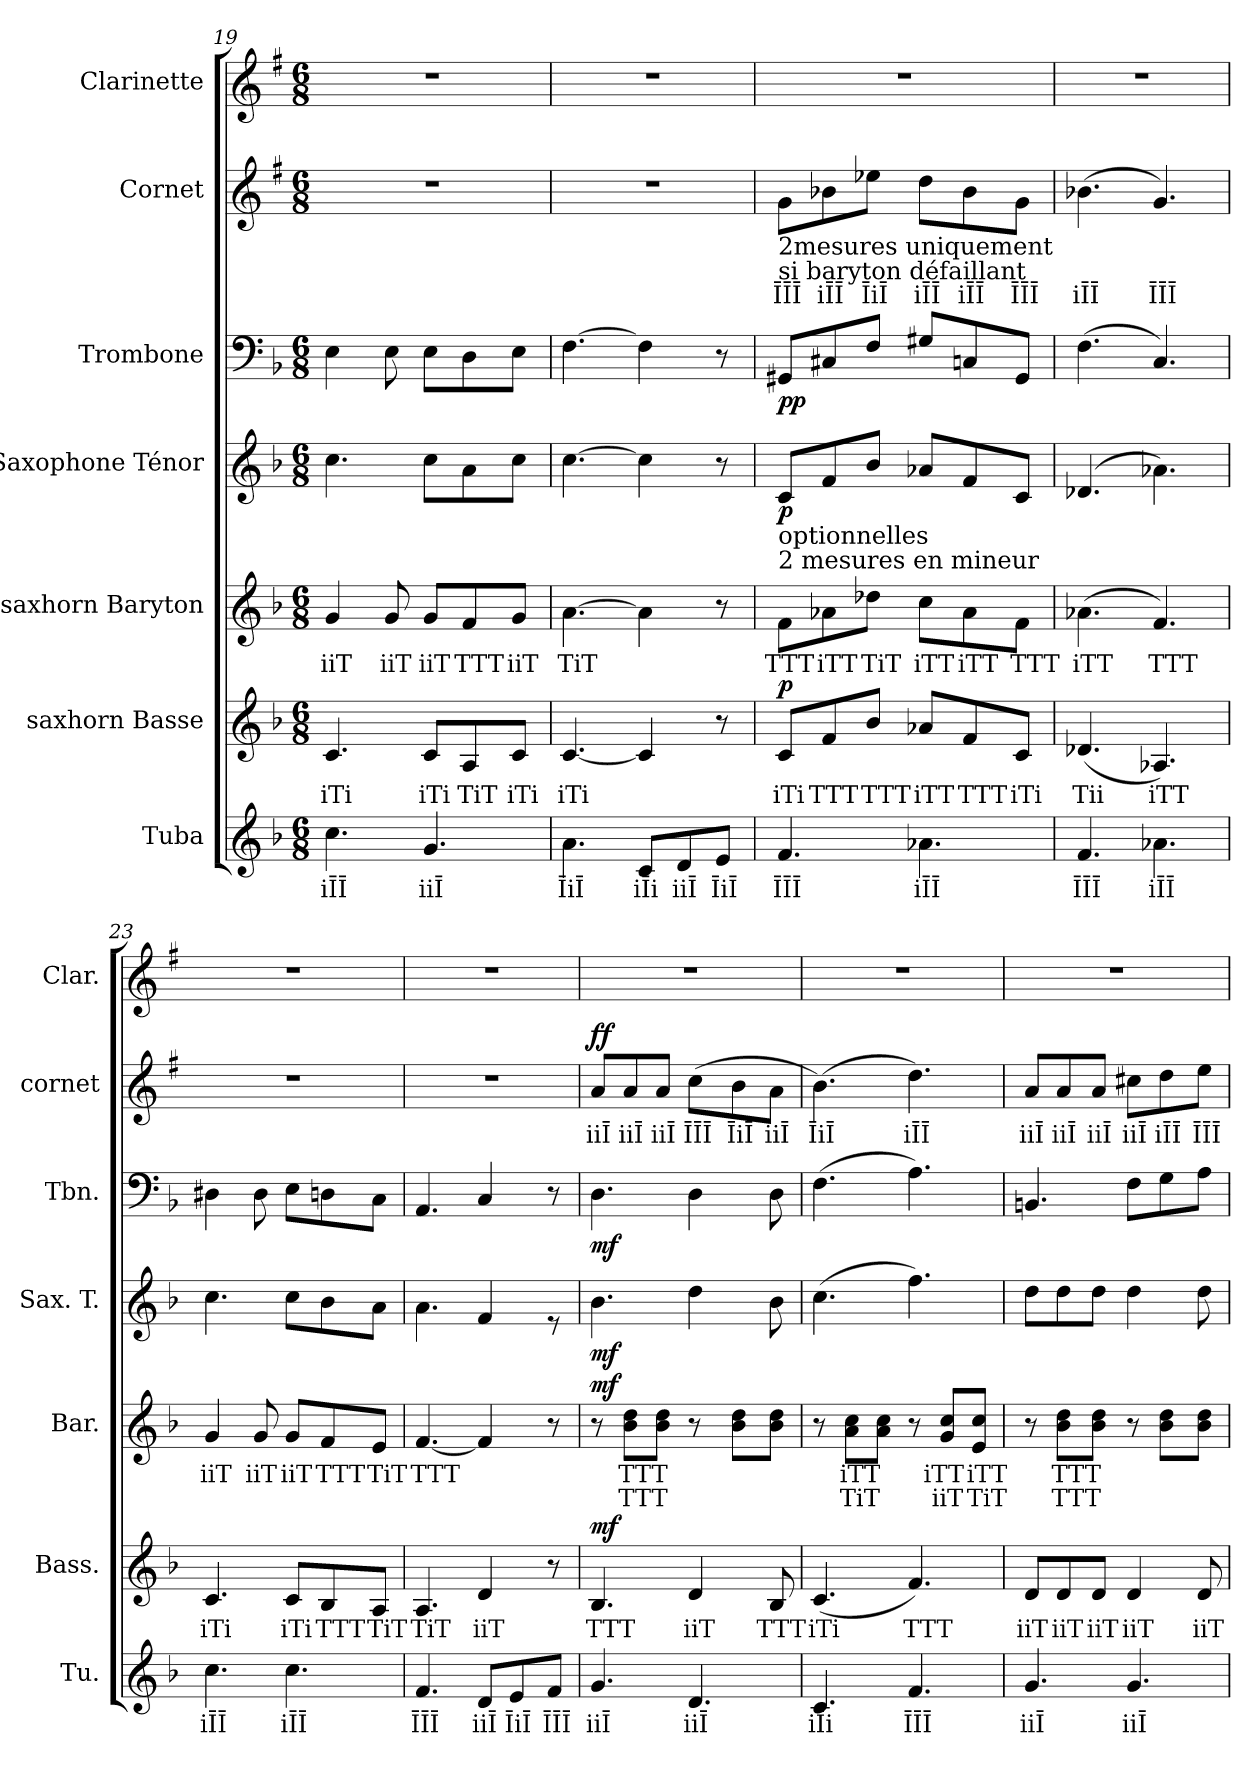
**kern	**text	**kern	**text	**dynam	**kern	**text	**text	**dynam	**kern	**dynam	**kern	**dynam	**kern	**text	**dynam	**kern
*part7	*part7	*part6	*part6	*part6	*part5	*part5	*part5	*part5	*part4	*part4	*part3	*part3	*part2	*part2	*part2	*part1
*staff7	*staff7	*staff6	*staff6	*staff6	*staff5	*staff5	*staff5	*staff5	*staff4	*staff4	*staff3	*staff3	*staff2	*staff2	*staff2	*staff1
*I"Tuba	*	*I"saxhorn Basse	*	*	*I"saxhorn Baryton	*	*	*	*I"Saxophone Ténor	*	*I"Trombone	*	*I"Cornet	*	*	*I"Clarinette
*I'Tu.	*	*I'Bass.	*	*	*I'Bar.	*	*	*	*I'Sax. T.	*	*I'Tbn.	*	*I'cornet	*	*	*I'Clar.
*clefG2	*	*clefG2	*	*	*clefG2	*	*	*	*clefG2	*	*clefF4	*	*clefG2	*	*	*clefG2
*ITrd15c26	*	*ITrd8c14	*	*	*ITrd8c14	*	*	*	*ITrd8c14	*	*	*	*ITrd1c2	*	*	*ITrd1c2
*k[b-]	*	*k[b-]	*	*	*k[b-]	*	*	*	*k[b-]	*	*k[b-]	*	*k[b-]	*	*	*k[b-]
*M6/8	*	*M6/8	*	*	*M6/8	*	*	*	*M6/8	*	*M6/8	*	*M6/8	*	*	*M6/8
=19	=19	=19	=19	=19	=19	=19	=19	=19	=19	=19	=19	=19	=19	=19	=19	=19
!	!LO:LY:b	!	!LO:LY:b	!	!	!LO:LY:b	!	!	!	!	!	!	!	!	!	!
4.C\	iĪĪ	4.C/	iTi	.	4G/	iiT	.	.	4.c\	.	4E\	.	2.r	.	.	2.r
!	!	!	!	!	!	!LO:LY:b	!	!	!	!	!	!	!	!	!	!
.	.	.	.	.	8G/	iiT	.	.	.	.	8E\	.	.	.	.	.
!	!LO:LY:b	!	!LO:LY:b	!	!	!LO:LY:b	!	!	!	!	!	!	!	!	!	!
4.GG/	iiĪ	8C/L	iTi	.	8G/L	iiT	.	.	8c\L	.	8E\L	.	.	.	.	.
!	!	!	!LO:LY:b	!	!	!LO:LY:b	!	!	!	!	!	!	!	!	!	!
.	.	8AA/	TiT	.	8F/	TTT	.	.	8A\	.	8D\	.	.	.	.	.
!	!	!	!LO:LY:b	!	!	!LO:LY:b	!	!	!	!	!	!	!	!	!	!
.	.	8C/J	iTi	.	8G/J	iiT	.	.	8c\J	.	8E\J	.	.	.	.	.
=20	=20	=20	=20	=20	=20	=20	=20	=20	=20	=20	=20	=20	=20	=20	=20	=20
!	!LO:LY:b	!	!LO:LY:b	!	!	!LO:LY:b	!	!	!	!	!	!	!	!	!	!
4.AA\	ĪiĪ	[4.C/	iTi	.	[4.A\	TiT	.	.	[4.c\	.	[4.F\	.	2.r	.	.	2.r
!	!LO:LY:b	!	!	!	!	!	!	!	!	!	!	!	!	!	!	!
8CC/L	iĪi	4C/]	.	.	4A\]	.	.	.	4c\]	.	4F\]	.	.	.	.	.
!	!LO:LY:b	!	!	!	!	!	!	!	!	!	!	!	!	!	!	!
8DD/	iiĪ	.	.	.	.	.	.	.	.	.	.	.	.	.	.	.
!	!LO:LY:b	!	!	!	!	!	!	!	!	!	!	!	!	!	!	!
8EE/J	ĪiĪ	8r	.	.	8r	.	.	.	8r	.	8r	.	.	.	.	.
=21	=21	=21	=21	=21	=21	=21	=21	=21	=21	=21	=21	=21	=21	=21	=21	=21
!	!	!	!	!	!	!	!	!	!	!	!	!	!LO:TX:b:t=2mesures uniquement	!	!	!
!	!	!	!	!	!	!	!	!	!	!	!	!	!LO:TX:b:t=si baryton défaillant	!	!	!
!	!	!	!	!	!LO:TX:a:t=2 mesures en mineur	!	!	!	!	!	!	!	!	!	!	!
!	!	!	!	!	!LO:TX:a:t=optionnelles	!	!	!	!	!	!	!	!	!	!	!
!	!LO:LY:b	!	!LO:LY:b	!LO:DY:b	!	!LO:LY:b	!	!	!	!LO:DY:b	!	!LO:DY:b	!	!LO:LY:b	!	!
4.FF/	ĪĪĪ	8C/L	iTi	p	8F\L	TTT	.	.	8C/L	p	8GG#X/L	pp	8f\L	ĪĪĪ	.	2.r
!	!	!	!LO:LY:b	!	!	!LO:LY:b	!	!	!	!	!	!	!	!LO:LY:b	!	!
.	.	8F/	TTT	.	8A-X\	iTT	.	.	8F/	.	8C#X/	.	8a-X\	iĪĪ	.	.
!	!	!	!LO:LY:b	!	!	!LO:LY:b	!	!	!	!	!	!	!	!LO:LY:b	!	!
.	.	8B-/J	TTT	.	8d-X\J	TiT	.	.	8B-/J	.	8F/J	.	8dd-X\J	ĪiĪ	.	.
!	!LO:LY:b	!	!LO:LY:b	!	!	!LO:LY:b	!	!	!	!	!	!	!	!LO:LY:b	!	!
4.AA-X\	iĪĪ	8A-X/L	iTT	.	8c\L	iTT	.	.	8A-X/L	.	8G#X/L	.	8cc\L	iĪĪ	.	.
!	!	!	!LO:LY:b	!	!	!LO:LY:b	!	!	!	!	!	!	!	!LO:LY:b	!	!
.	.	8F/	TTT	.	8A-\	iTT	.	.	8F/	.	8Cn/	.	8a-\	iĪĪ	.	.
!	!	!	!LO:LY:b	!	!	!LO:LY:b	!	!	!	!	!	!	!	!LO:LY:b	!	!
.	.	8C/J	iTi	.	8F\J	TTT	.	.	8C/J	.	8GG#/J	.	8f\J	ĪĪĪ	.	.
=22	=22	=22	=22	=22	=22	=22	=22	=22	=22	=22	=22	=22	=22	=22	=22	=22
!	!LO:LY:b	!	!LO:LY:b	!	!	!LO:LY:b	!	!	!	!	!	!	!	!LO:LY:b	!	!
4.FF/	ĪĪĪ	(<4.D-X/	Tii	.	(>4.A-X\	iTT	.	.	(>4.D-X/	.	(>4.F\	.	(>4.a-X\	iĪĪ	.	2.r
!	!LO:LY:b	!	!LO:LY:b	!	!	!LO:LY:b	!	!	!	!	!	!	!	!LO:LY:b	!	!
4.AA-X\	iĪĪ	4.AA-X/)	iTT	.	4.F/)	TTT	.	.	4.A-X\)	.	4.C/)	.	4.f/)	ĪĪĪ	.	.
!!LO:PB:g=z
=23	=23	=23	=23	=23	=23	=23	=23	=23	=23	=23	=23	=23	=23	=23	=23	=23
!	!LO:LY:b	!	!LO:LY:b	!	!	!LO:LY:b	!	!	!	!	!	!	!	!	!	!
4.C\	iĪĪ	4.C/	iTi	.	4G/	iiT	.	.	4.c\	.	4D#X\	.	2.r	.	.	2.r
!	!	!	!	!	!	!LO:LY:b	!	!	!	!	!	!	!	!	!	!
.	.	.	.	.	8G/	iiT	.	.	.	.	8D#\	.	.	.	.	.
!	!LO:LY:b	!	!LO:LY:b	!	!	!LO:LY:b	!	!	!	!	!	!	!	!	!	!
4.C\	iĪĪ	8C/L	iTi	.	8G/L	iiT	.	.	8c\L	.	8E\L	.	.	.	.	.
!	!	!	!LO:LY:b	!	!	!LO:LY:b	!	!	!	!	!	!	!	!	!	!
.	.	8BB-/	TTT	.	8F/	TTT	.	.	8B-\	.	8Dn\	.	.	.	.	.
!	!	!	!LO:LY:b	!	!	!LO:LY:b	!	!	!	!	!	!	!	!	!	!
.	.	8AA/J	TiT	.	8E/J	TiT	.	.	8A\J	.	8C\J	.	.	.	.	.
=24	=24	=24	=24	=24	=24	=24	=24	=24	=24	=24	=24	=24	=24	=24	=24	=24
!	!LO:LY:b	!	!LO:LY:b	!	!	!LO:LY:b	!	!	!	!	!	!	!	!	!	!
4.FF/	ĪĪĪ	4.AA/	TiT	.	[4.F/	TTT	.	.	4.A\	.	4.AA/	.	2.r	.	.	2.r
!	!LO:LY:b	!	!LO:LY:b	!	!	!	!	!	!	!	!	!	!	!	!	!
8DDi/L	iiĪ	4Di/	iiT	.	4F/]	.	.	.	4F/	.	4Ci/	.	.	.	.	.
!	!LO:LY:b	!	!	!	!	!	!	!	!	!	!	!	!	!	!	!
8EE/	ĪiĪ	.	.	.	.	.	.	.	.	.	.	.	.	.	.	.
!	!LO:LY:b	!	!	!	!	!	!	!	!	!	!	!	!	!	!	!
8FF/J	ĪĪĪ	8r	.	.	8r	.	.	.	8re	.	8r	.	.	.	.	.
=25	=25	=25	=25	=25	=25	=25	=25	=25	=25	=25	=25	=25	=25	=25	=25	=25
!	!LO:LY:b	!	!LO:LY:b	!LO:DY:b	!	!	!	!LO:DY:b	!	!LO:DY:b	!	!LO:DY:b	!	!LO:LY:b	!LO:DY:b	!
4.GG/	iiĪ	4.BB-/	TTT	mf	8r	.	.	mf	4.B-\	mf	4.D\	mf	8g/L	iiĪ	ff	2.r
!	!	!	!	!	!	!LO:LY:b	!LO:LY:b	!	!	!	!	!	!	!LO:LY:b	!	!
.	.	.	.	.	8B-\ 8d\L	TTT	TTT	.	.	.	.	.	8g/	iiĪ	.	.
!	!	!	!	!	!	!	!	!	!	!	!	!	!	!LO:LY:b	!	!
.	.	.	.	.	8B-\ 8d\J	.	.	.	.	.	.	.	8g/J	iiĪ	.	.
!	!LO:LY:b	!	!LO:LY:b	!	!	!	!	!	!	!	!	!	!	!LO:LY:b	!	!
4.DD/	iiĪ	4D/	iiT	.	8r	.	.	.	4d\	.	4D\	.	(>8b-\L	ĪĪĪ	.	.
!	!	!	!	!	!	!	!	!	!	!	!	!	!	!LO:LY:b	!	!
.	.	.	.	.	8B-\ 8d\L	.	.	.	.	.	.	.	8a\	ĪiĪ	.	.
!	!	!	!LO:LY:b	!	!	!	!	!	!	!	!	!	!	!LO:LY:b	!	!
.	.	8BB-/	TTT	.	8B-\ 8d\J	.	.	.	8B-\	.	8D\	.	8g\J	iiĪ	.	.
=26	=26	=26	=26	=26	=26	=26	=26	=26	=26	=26	=26	=26	=26	=26	=26	=26
!	!LO:LY:b	!	!LO:LY:b	!	!	!	!	!	!	!	!	!	!	!LO:LY:b	!	!
4.CC/	iĪi	(<4.C/	iTi	.	8r	.	.	.	(>4.c\	.	(>4.F\	.	(>4.a\)	ĪiĪ	.	2.r
!	!	!	!	!	!	!LO:LY:b	!LO:LY:b	!	!	!	!	!	!	!	!	!
.	.	.	.	.	8A\ 8c\L	iTT	TiT	.	.	.	.	.	.	.	.	.
.	.	.	.	.	8A\ 8c\J	.	.	.	.	.	.	.	.	.	.	.
!	!LO:LY:b	!	!LO:LY:b	!	!	!	!	!	!	!	!	!	!	!LO:LY:b	!	!
4.FF/	ĪĪĪ	4.F/)	TTT	.	8r	.	.	.	4.f\)	.	4.A\)	.	4.cc\)	iĪĪ	.	.
!	!	!	!	!	!	!LO:LY:b	!LO:LY:b	!	!	!	!	!	!	!	!	!
.	.	.	.	.	8G/ 8c/L	iTT	iiT	.	.	.	.	.	.	.	.	.
!	!	!	!	!	!	!LO:LY:b	!LO:LY:b	!	!	!	!	!	!	!	!	!
.	.	.	.	.	8E/ 8c/J	iTT	TiT	.	.	.	.	.	.	.	.	.
=27	=27	=27	=27	=27	=27	=27	=27	=27	=27	=27	=27	=27	=27	=27	=27	=27
!	!LO:LY:b	!	!LO:LY:b	!	!	!	!	!	!	!	!	!	!	!LO:LY:b	!	!
4.GG/	iiĪ	8D/L	iiT	.	8r	.	.	.	8d\L	.	4.BBn/	.	8g/L	iiĪ	.	2.r
!	!	!	!LO:LY:b	!	!	!LO:LY:b	!LO:LY:b	!	!	!	!	!	!	!LO:LY:b	!	!
.	.	8D/	iiT	.	8B-\ 8d\L	TTT	TTT	.	8d\	.	.	.	8g/	iiĪ	.	.
!	!	!	!LO:LY:b	!	!	!	!	!	!	!	!	!	!	!LO:LY:b	!	!
.	.	8D/J	iiT	.	8B-\ 8d\J	.	.	.	8d\J	.	.	.	8g/J	iiĪ	.	.
!	!LO:LY:b	!	!LO:LY:b	!	!	!	!	!	!	!	!	!	!	!LO:LY:b	!	!
4.GGi/	iiĪ	4D/	iiT	.	8r	.	.	.	4d\	.	8Fi\L	.	8bn\L	iiĪ	.	.
!	!	!	!	!	!	!	!	!	!	!	!	!	!	!LO:LY:b	!	!
.	.	.	.	.	8B-\ 8d\L	.	.	.	.	.	8G\	.	8cc\	iĪĪ	.	.
!	!	!	!LO:LY:b	!	!	!	!	!	!	!	!	!	!	!LO:LY:b	!	!
.	.	8D/	iiT	.	8B-\ 8d\J	.	.	.	8d\	.	8A\J	.	8dd\J	ĪĪĪ	.	.
=	=	=	=	=	=	=	=	=	=	=	=	=	=	=	=	=
*-	*-	*-	*-	*-	*-	*-	*-	*-	*-	*-	*-	*-	*-	*-	*-	*-
